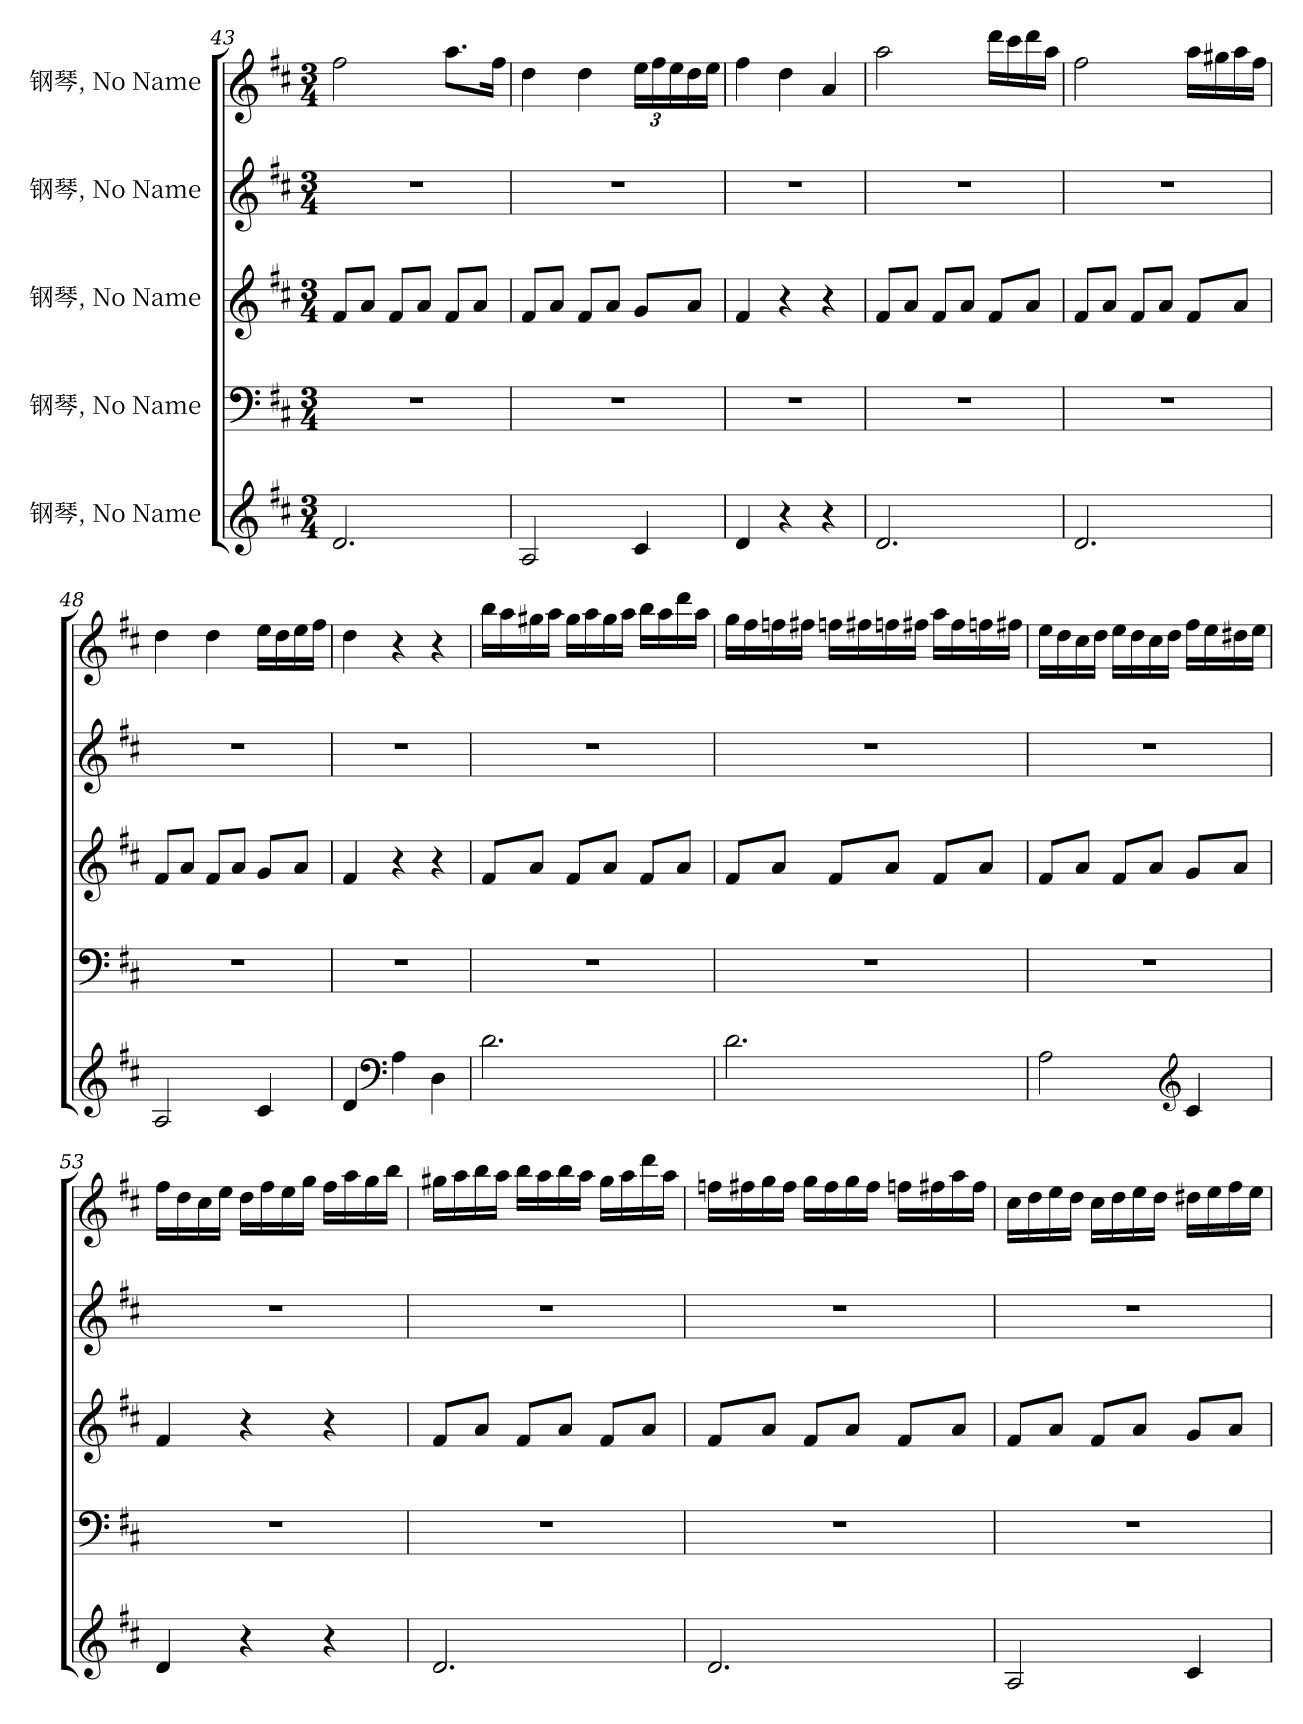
**kern	**kern	**kern	**kern	**kern
*part5	*part4	*part3	*part2	*part1
*staff5	*staff4	*staff3	*staff2	*staff1
*I"钢琴, No Name	*I"钢琴, No Name	*I"钢琴, No Name	*I"钢琴, No Name	*I"钢琴, No Name
*clefG2	*clefF4	*clefG2	*clefG2	*clefG2
*k[f#c#]	*k[f#c#]	*k[f#c#]	*k[f#c#]	*k[f#c#]
*M3/4	*M3/4	*M3/4	*M3/4	*M3/4
=43	=43	=43	=43	=43
2.d/	2.r	8f#/L	2.r	2ff#\
.	.	8a/J	.	.
.	.	8f#/L	.	.
.	.	8a/J	.	.
.	.	8f#/L	.	8.aa\L
.	.	8a/J	.	.
.	.	.	.	16ff#\Jk
!!LO:PB:g=z
=44	=44	=44	=44	=44
2A/	2.r	8f#/L	2.r	4dd\
.	.	8a/J	.	.
.	.	8f#/L	.	4dd\
.	.	8a/J	.	.
*	*	*	*	*Xbrackettup
4c#/	.	8g/L	.	24ee\LL
.	.	.	.	24ff#\
.	.	.	.	24ee\
.	.	8a/J	.	16dd\
*	*	*	*	*MM118
.	.	.	.	16ee\JJ
=45	=45	=45	=45	=45
4d/	2.r	4f#/	2.r	4ff#\
4r	.	4r	.	4dd\
4r	.	4r	.	4a/
=46	=46	=46	=46	=46
*	*	*	*	*MM119
2.d/	2.r	8f#/L	2.r	2aa\
.	.	8a/J	.	.
.	.	8f#/L	.	.
.	.	8a/J	.	.
.	.	8f#/L	.	16ddd\LL
.	.	.	.	16ccc#\
.	.	8a/J	.	16ddd\
.	.	.	.	16aa\JJ
=47	=47	=47	=47	=47
2.d/	2.r	8f#/L	2.r	2ff#\
.	.	8a/J	.	.
.	.	8f#/L	.	.
.	.	8a/J	.	.
.	.	8f#/L	.	16aa\LL
.	.	.	.	16gg#X\
.	.	8a/J	.	16aa\
.	.	.	.	16ff#\JJ
=48	=48	=48	=48	=48
2A/	2.r	8f#/L	2.r	4dd\
.	.	8a/J	.	.
.	.	8f#/L	.	4dd\
.	.	8a/J	.	.
4c#/	.	8g/L	.	16ee\LL
.	.	.	.	16dd\
.	.	8a/J	.	16ee\
*	*	*	*	*MM118
.	.	.	.	16ff#\JJ
!!LO:LB:g=z
=49	=49	=49	=49	=49
4d/	2.r	4f#/	2.r	4dd\
*clefF4	*	*	*	*
4A\	.	4r	.	4r
4D\	.	4r	.	4r
=50	=50	=50	=50	=50
*	*	*	*	*MM120
2.d\	2.r	8f#/L	2.r	16bb\LL
.	.	.	.	16aa\
.	.	8a/J	.	16gg#X\
.	.	.	.	16aa\JJ
.	.	8f#/L	.	16gg#\LL
.	.	.	.	16aa\
.	.	8a/J	.	16gg#\
.	.	.	.	16aa\JJ
.	.	8f#/L	.	16bb\LL
.	.	.	.	16aa\
.	.	8a/J	.	16ddd\
.	.	.	.	16aa\JJ
=51	=51	=51	=51	=51
2.d\	2.r	8f#/L	2.r	16gg\LL
.	.	.	.	16ff#\
.	.	8a/J	.	16ffn\
.	.	.	.	16ff#X\JJ
.	.	8f#/L	.	16ffn\LL
.	.	.	.	16ff#X\
.	.	8a/J	.	16ffn\
.	.	.	.	16ff#X\JJ
.	.	8f#/L	.	16aa\LL
.	.	.	.	16ff#\
.	.	8a/J	.	16ffn\
.	.	.	.	16ff#X\JJ
!!LO:PB:g=z
=52	=52	=52	=52	=52
2A\	2.r	8f#/L	2.r	16ee\LL
.	.	.	.	16dd\
.	.	8a/J	.	16cc#\
.	.	.	.	16dd\JJ
.	.	8f#/L	.	16ee\LL
.	.	.	.	16dd\
.	.	8a/J	.	16cc#\
.	.	.	.	16dd\JJ
*clefG2	*	*	*	*
4c#/	.	8g/L	.	16ff#\LL
.	.	.	.	16ee\
.	.	8a/J	.	16dd#X\
.	.	.	.	16ee\JJ
=53	=53	=53	=53	=53
4d/	2.r	4f#/	2.r	16ff#\LL
.	.	.	.	16dd\
.	.	.	.	16cc#\
.	.	.	.	16ee\JJ
4r	.	4r	.	16dd\LL
.	.	.	.	16ff#\
.	.	.	.	16ee\
.	.	.	.	16gg\JJ
4r	.	4r	.	16ff#\LL
.	.	.	.	16aa\
.	.	.	.	16gg\
.	.	.	.	16bb\JJ
=54	=54	=54	=54	=54
*	*	*	*	*MM120
2.d/	2.r	8f#/L	2.r	16gg#X\LL
.	.	.	.	16aa\
.	.	8a/J	.	16bb\
.	.	.	.	16aa\JJ
.	.	8f#/L	.	16bb\LL
.	.	.	.	16aa\
.	.	8a/J	.	16bb\
.	.	.	.	16aa\JJ
.	.	8f#/L	.	16gg#\LL
.	.	.	.	16aa\
.	.	8a/J	.	16ddd\
.	.	.	.	16aa\JJ
!!LO:LB:g=z
=55	=55	=55	=55	=55
2.d/	2.r	8f#/L	2.r	16ffn\LL
.	.	.	.	16ff#X\
.	.	8a/J	.	16gg\
.	.	.	.	16ff#\JJ
.	.	8f#/L	.	16gg\LL
.	.	.	.	16ff#\
.	.	8a/J	.	16gg\
.	.	.	.	16ff#\JJ
.	.	8f#/L	.	16ffn\LL
.	.	.	.	16ff#X\
.	.	8a/J	.	16aa\
.	.	.	.	16ff#\JJ
=56	=56	=56	=56	=56
2A/	2.r	8f#/L	2.r	16cc#\LL
.	.	.	.	16dd\
.	.	8a/J	.	16ee\
.	.	.	.	16dd\JJ
.	.	8f#/L	.	16cc#\LL
.	.	.	.	16dd\
.	.	8a/J	.	16ee\
.	.	.	.	16dd\JJ
4c#/	.	8g/L	.	16dd#X\LL
.	.	.	.	16ee\
.	.	8a/J	.	16ff#\
.	.	.	.	16ee\JJ
=	=	=	=	=
*-	*-	*-	*-	*-
